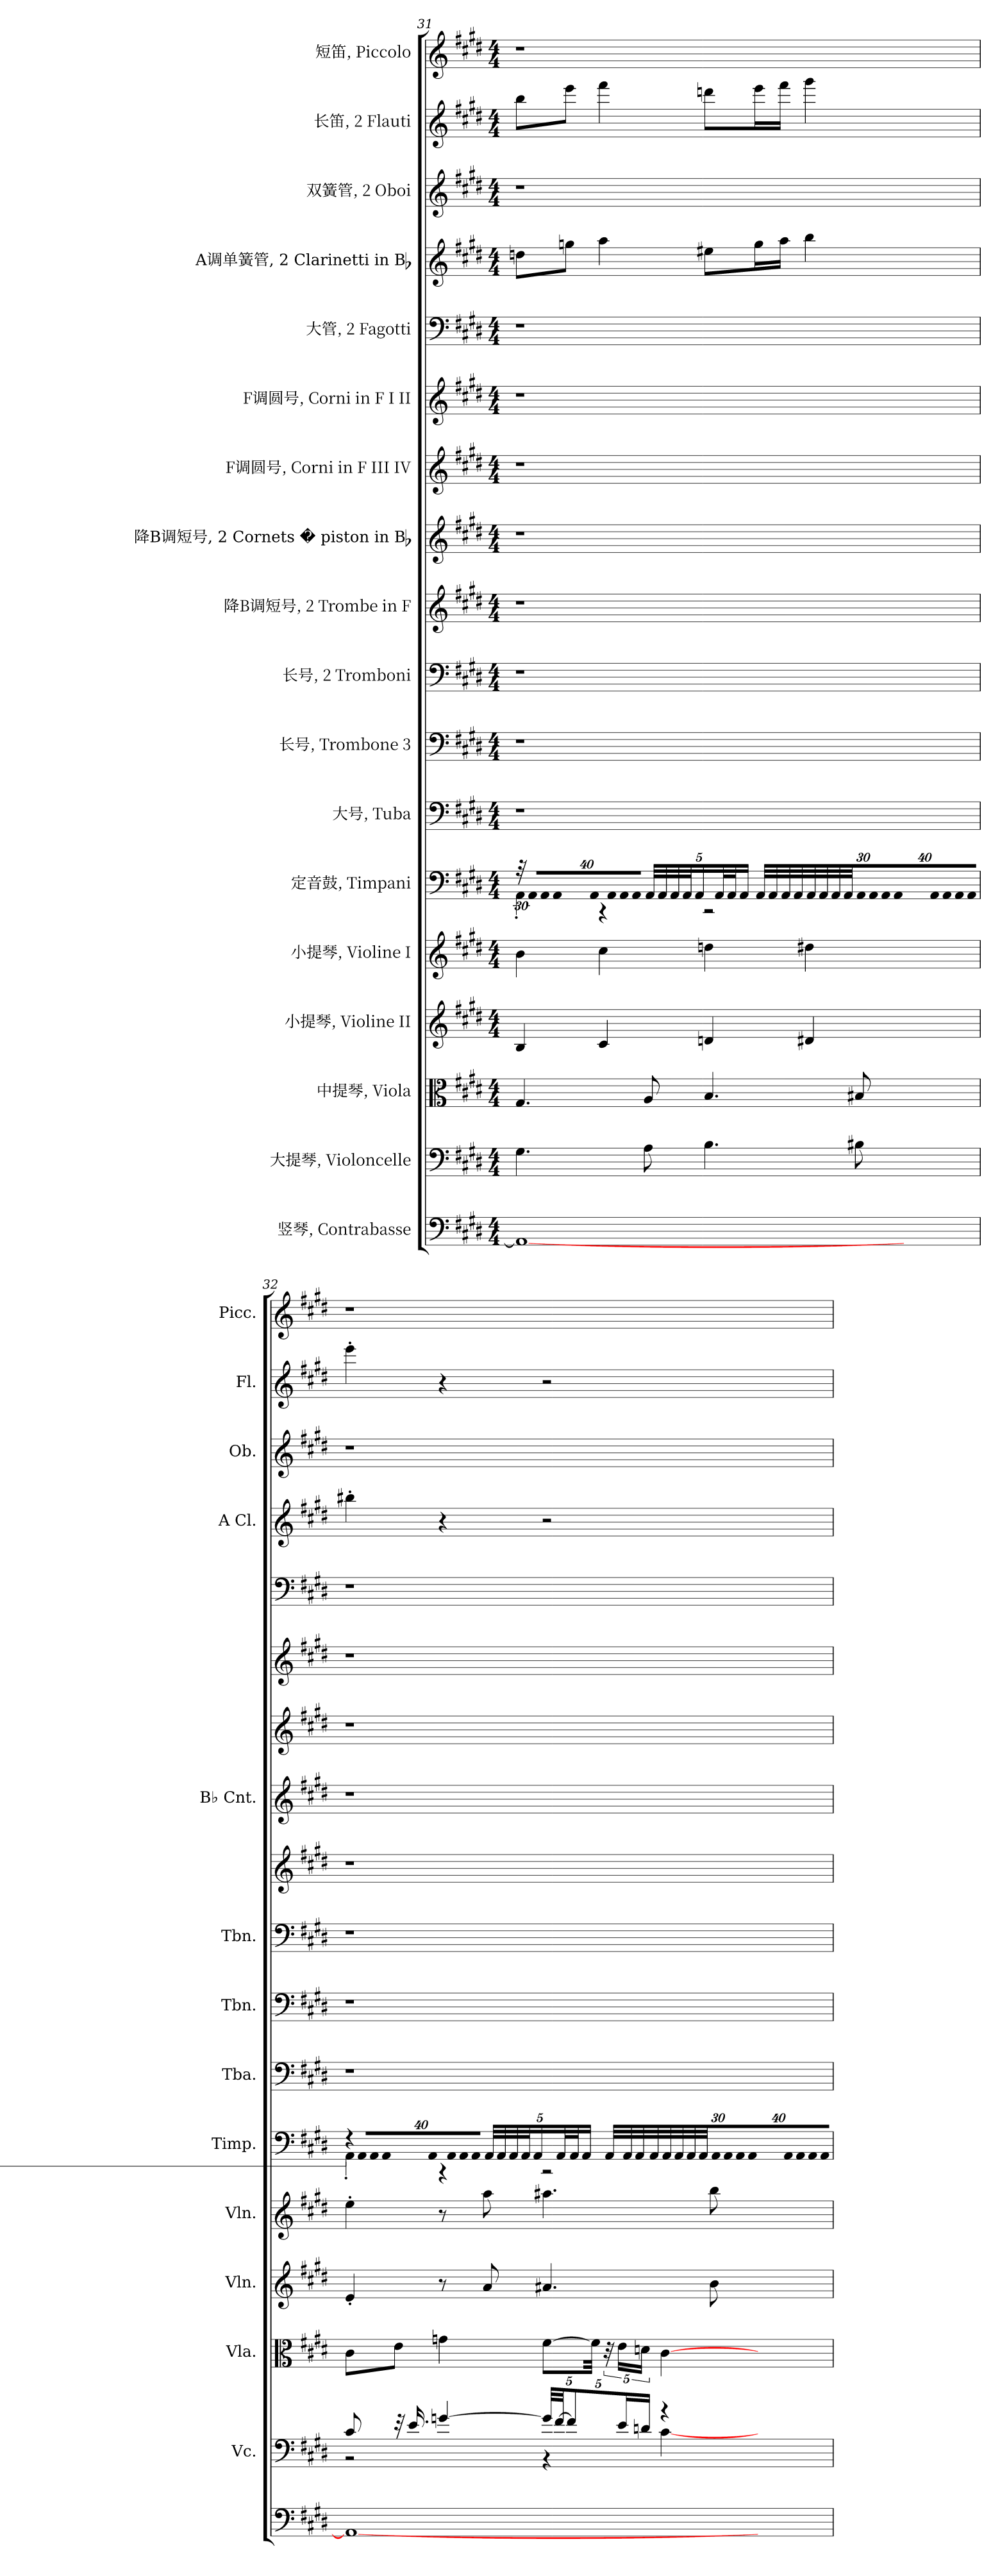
**kern	**kern	**kern	**kern	**kern	**kern	**kern	**kern	**kern	**kern	**kern	**kern	**kern	**kern	**kern	**kern	**kern	**kern
*part18	*part17	*part16	*part15	*part14	*part13	*part12	*part11	*part10	*part9	*part8	*part7	*part6	*part5	*part4	*part3	*part2	*part1
*staff18	*staff17	*staff16	*staff15	*staff14	*staff13	*staff12	*staff11	*staff10	*staff9	*staff8	*staff7	*staff6	*staff5	*staff4	*staff3	*staff2	*staff1
*I"竖琴, Contrabasse	*I"大提琴, Violoncelle	*I"中提琴, Viola	*I"小提琴, Violine II	*I"小提琴, Violine I	*I"定音鼓, Timpani	*I"大号, Tuba	*I"长号, Trombone 3	*I"长号, 2 Tromboni	*I"降B调短号, 2 Trombe in F	*I"降B调短号, 2 Cornets � piston in Bb	*I"F调圆号, Corni in F III IV	*I"F调圆号, Corni in F I II	*I"大管, 2 Fagotti	*I"A调单簧管, 2 Clarinetti in Bb	*I"双簧管, 2 Oboi	*I"长笛, 2 Flauti	*I"短笛, Piccolo
*	*I'Vc.	*I'Vla.	*I'Vln.	*I'Vln.	*I'Timp.	*I'Tba.	*I'Tbn.	*I'Tbn.	*	*I'B♭ Cnt.	*	*	*	*I'A Cl.	*I'Ob.	*I'Fl.	*I'Picc.
!!LO:PB:g=z
*clefF4	*clefF4	*clefC3	*clefG2	*clefG2	*clefF4	*clefF4	*clefF4	*clefF4	*clefG2	*clefG2	*clefG2	*clefG2	*clefF4	*clefG2	*clefG2	*clefG2	*clefG2
*	*	*	*	*	*	*	*	*	*ITrd1c2	*ITrd1c2	*ITrd4c7	*ITrd4c7	*	*ITrd2c3	*	*	*ITrd-7c-12
*k[f#c#g#d#]	*k[f#c#g#d#]	*k[f#c#g#d#]	*k[f#c#g#d#]	*k[f#c#g#d#]	*k[f#c#g#d#]	*k[f#c#g#d#]	*k[f#c#g#d#]	*k[f#c#g#d#]	*k[f#c#]	*k[f#c#]	*k[f#c#g#]	*k[f#c#g#]	*k[f#c#g#d#]	*k[f#c#g#d#a#e#b#]	*k[f#c#g#d#]	*k[f#c#g#d#]	*k[f#c#g#d#]
*M4/4	*M4/4	*M4/4	*M4/4	*M4/4	*M4/4	*M4/4	*M4/4	*M4/4	*M4/4	*M4/4	*M4/4	*M4/4	*M4/4	*M4/4	*M4/4	*M4/4	*M4/4
*MM122	*MM122	*MM122	*MM122	*MM122	*MM122	*MM122	*MM122	*MM122	*MM122	*MM122	*MM122	*MM122	*MM122	*MM122	*MM122	*MM122	*MM122
=31	=31	=31	=31	=31	=31	=31	=31	=31	=31	=31	=31	=31	=31	=31	=31	=31	=31
!	!	!	!	!	!LO:N:vis=64	!	!	!	!	!	!	!	!	!	!	!	!
*	*	*	*	*	*^	*	*	*	*	*	*	*	*	*	*	*	*
1AA_	4.G#\	4.G#/	4B/	4b\	960%17r	4AA'\	1r	1r	1r	1r	1r	1r	1r	1r	8bn\L	1r	8bb\L	1r
!	!	!	!	!	!LO:N:vis=32	!	!	!	!	!	!	!	!	!	!	!	!	!
.	.	.	.	.	640%23AA/LLL	.	.	.	.	.	.	.	.	.	.	.	.	.
!	!	!	!	!	!LO:N:vis=32	!	!	!	!	!	!	!	!	!	!	!	!	!
.	.	.	.	.	640%23AA/	.	.	.	.	.	.	.	.	.	.	.	.	.
!	!	!	!	!	!LO:N:vis=256%9	!	!	!	!	!	!	!	!	!	!	!	!	!
.	.	.	.	.	960%17AA/K	.	.	.	.	.	.	.	.	.	.	.	.	.
!	!	!	!	!	!LO:N:vis=32	!	!	!	!	!	!	!	!	!	!	!	!	!
.	.	.	.	.	640%23AA/	.	.	.	.	.	.	.	.	.	.	.	.	.
.	.	.	.	.	.	.	.	.	.	.	.	.	.	.	8een\J	.	8eee\J	.
!	!	!	!	!	!LO:N:vis=32	!	!	!	!	!	!	!	!	!	!	!	!	!
.	.	.	.	.	640%23AA/	.	.	.	.	.	.	.	.	.	.	.	.	.
!	!	!	!	!	!LO:N:vis=32	!	!	!	!	!	!	!	!	!	!	!	!	!
.	.	.	.	.	640%23AA/	.	.	.	.	.	.	.	.	.	.	.	.	.
!	!	!	!	!	!LO:N:vis=32	!	!	!	!	!	!	!	!	!	!	!	!	!
.	.	.	.	.	640%23AA/JJJ	.	.	.	.	.	.	.	.	.	.	.	.	.
.	.	.	4c#/	4cc#\	.	4r	.	.	.	.	.	.	.	.	4ff#\	.	4fff#\	.
*	*	*	*	*	*Xbrackettup	*	*	*	*	*	*	*	*	*	*	*	*	*
.	.	.	.	.	40AA/LLL	.	.	.	.	.	.	.	.	.	.	.	.	.
.	.	.	.	.	40AA/	.	.	.	.	.	.	.	.	.	.	.	.	.
.	.	.	.	.	40AA/	.	.	.	.	.	.	.	.	.	.	.	.	.
.	.	.	.	.	40AA/J	.	.	.	.	.	.	.	.	.	.	.	.	.
.	.	.	.	.	20AA/	.	.	.	.	.	.	.	.	.	.	.	.	.
.	8A\	8A/	.	.	.	.	.	.	.	.	.	.	.	.	.	.	.	.
.	.	.	.	.	40AA/L	.	.	.	.	.	.	.	.	.	.	.	.	.
.	.	.	.	.	40AA/J	.	.	.	.	.	.	.	.	.	.	.	.	.
.	.	.	.	.	20AA/JJ	.	.	.	.	.	.	.	.	.	.	.	.	.
.	4.B\	4.B/	4dn/	4ddn\	.	2r	.	.	.	.	.	.	.	.	8cc##X\L	.	8dddn\L	.
.	.	.	.	.	32AA/LLL	.	.	.	.	.	.	.	.	.	.	.	.	.
.	.	.	.	.	32AA/	.	.	.	.	.	.	.	.	.	.	.	.	.
.	.	.	.	.	32AA/	.	.	.	.	.	.	.	.	.	.	.	.	.
.	.	.	.	.	32AA/	.	.	.	.	.	.	.	.	.	.	.	.	.
.	.	.	.	.	.	.	.	.	.	.	.	.	.	.	16ee\L	.	16eee\L	.
.	.	.	.	.	32AA/	.	.	.	.	.	.	.	.	.	.	.	.	.
.	.	.	.	.	32AA/	.	.	.	.	.	.	.	.	.	.	.	.	.
.	.	.	.	.	.	.	.	.	.	.	.	.	.	.	16ff#\JJ	.	16fff#\JJ	.
.	.	.	.	.	32AA/	.	.	.	.	.	.	.	.	.	.	.	.	.
.	.	.	.	.	32AA/	.	.	.	.	.	.	.	.	.	.	.	.	.
.	.	.	4d#X/	4dd#X\	.	.	.	.	.	.	.	.	.	.	4gg#\	.	4ggg#\	.
!	!	!	!	!	!LO:N:vis=256%9	!	!	!	!	!	!	!	!	!	!	!	!	!
.	.	.	.	.	960%17AA/K	.	.	.	.	.	.	.	.	.	.	.	.	.
!	!	!	!	!	!LO:N:vis=32	!	!	!	!	!	!	!	!	!	!	!	!	!
.	.	.	.	.	640%23AA/	.	.	.	.	.	.	.	.	.	.	.	.	.
!	!	!	!	!	!LO:N:vis=32	!	!	!	!	!	!	!	!	!	!	!	!	!
.	.	.	.	.	640%23AA/	.	.	.	.	.	.	.	.	.	.	.	.	.
!	!	!	!	!	!LO:N:vis=256%9	!	!	!	!	!	!	!	!	!	!	!	!	!
.	.	.	.	.	960%17AA/K	.	.	.	.	.	.	.	.	.	.	.	.	.
!	!	!	!	!	!LO:N:vis=32	!	!	!	!	!	!	!	!	!	!	!	!	!
.	.	.	.	.	640%23AA/	.	.	.	.	.	.	.	.	.	.	.	.	.
.	8B#X\	8B#X/	.	.	.	.	.	.	.	.	.	.	.	.	.	.	.	.
!	!	!	!	!	!LO:N:vis=32	!	!	!	!	!	!	!	!	!	!	!	!	!
.	.	.	.	.	640%23AA/	.	.	.	.	.	.	.	.	.	.	.	.	.
!	!	!	!	!	!LO:N:vis=32	!	!	!	!	!	!	!	!	!	!	!	!	!
.	.	.	.	.	640%23AA/	.	.	.	.	.	.	.	.	.	.	.	.	.
!	!	!	!	!	!LO:N:vis=32	!	!	!	!	!	!	!	!	!	!	!	!	!
.	.	.	.	.	640%23AA/JJJ	.	.	.	.	.	.	.	.	.	.	.	.	.
480ryy	480ryy	480ryy	480ryy	480ryy	.	480ryy	480ryy	480ryy	480ryy	480ryy	480ryy	480ryy	480ryy	480ryy	480ryy	480ryy	480ryy	480ryy
!!LO:PB:g=z
=32	=32	=32	=32	=32	=32	=32	=32	=32	=32	=32	=32	=32	=32	=32	=32	=32	=32	=32
*	*^	*	*	*	*	*	*	*	*	*	*	*	*	*	*	*	*	*
*	*	*	*	*	*	*brackettup	*	*	*	*	*	*	*	*	*	*	*	*	*
*	*v	*v	*	*	*	*	*	*	*	*	*	*	*	*	*	*	*	*	*
*	*	*	*	*	*	*	*	*	*	*	*	*	*	*	*	*	*	*MM122
*	*^	*	*	*	*	*	*	*	*	*	*	*	*	*	*	*	*	*
!	!	!	!	!	!	!LO:N:vis=64	!	!	!	!	!	!	!	!	!	!	!	!	!
1AA_	8c#/	2r	8c#\L	4e'/	4ee'\	960%17r	4AA'\	1r	1r	1r	1r	1r	1r	1r	1r	4gg##X'\	1r	4eee'\	1r
!	!	!	!	!	!	!LO:N:vis=32	!	!	!	!	!	!	!	!	!	!	!	!	!
.	.	.	.	.	.	640%23AA/LLL	.	.	.	.	.	.	.	.	.	.	.	.	.
!	!	!	!	!	!	!LO:N:vis=32	!	!	!	!	!	!	!	!	!	!	!	!	!
.	.	.	.	.	.	640%23AA/	.	.	.	.	.	.	.	.	.	.	.	.	.
!	!	!	!	!	!	!LO:N:vis=256%9	!	!	!	!	!	!	!	!	!	!	!	!	!
.	.	.	.	.	.	960%17AA/K	.	.	.	.	.	.	.	.	.	.	.	.	.
!	!	!	!	!	!	!LO:N:vis=32	!	!	!	!	!	!	!	!	!	!	!	!	!
.	.	.	.	.	.	640%23AA/	.	.	.	.	.	.	.	.	.	.	.	.	.
.	32r	.	8e\J	.	.	.	.	.	.	.	.	.	.	.	.	.	.	.	.
!	!	!	!	!	!	!LO:N:vis=32	!	!	!	!	!	!	!	!	!	!	!	!	!
.	.	.	.	.	.	640%23AA/	.	.	.	.	.	.	.	.	.	.	.	.	.
.	16.e/	.	.	.	.	.	.	.	.	.	.	.	.	.	.	.	.	.	.
!	!	!	!	!	!	!LO:N:vis=32	!	!	!	!	!	!	!	!	!	!	!	!	!
.	.	.	.	.	.	640%23AA/	.	.	.	.	.	.	.	.	.	.	.	.	.
!	!	!	!	!	!	!LO:N:vis=32	!	!	!	!	!	!	!	!	!	!	!	!	!
.	.	.	.	.	.	640%23AA/JJJ	.	.	.	.	.	.	.	.	.	.	.	.	.
.	[4gn/	.	4gn\	8r	8r	.	4r	.	.	.	.	.	.	.	.	4r	.	4r	.
*	*	*	*	*	*	*Xbrackettup	*	*	*	*	*	*	*	*	*	*	*	*	*
.	.	.	.	.	.	40AA/LLL	.	.	.	.	.	.	.	.	.	.	.	.	.
.	.	.	.	.	.	40AA/	.	.	.	.	.	.	.	.	.	.	.	.	.
.	.	.	.	.	.	40AA/	.	.	.	.	.	.	.	.	.	.	.	.	.
.	.	.	.	.	.	40AA/J	.	.	.	.	.	.	.	.	.	.	.	.	.
.	.	.	.	.	.	20AA/	.	.	.	.	.	.	.	.	.	.	.	.	.
.	.	.	.	8a/	8aa\	.	.	.	.	.	.	.	.	.	.	.	.	.	.
.	.	.	.	.	.	40AA/L	.	.	.	.	.	.	.	.	.	.	.	.	.
.	.	.	.	.	.	40AA/J	.	.	.	.	.	.	.	.	.	.	.	.	.
.	.	.	.	.	.	20AA/JJ	.	.	.	.	.	.	.	.	.	.	.	.	.
*	*Xbrackettup	*	*	*	*	*	*	*	*	*	*	*	*	*	*	*	*	*	*
.	40g/LLL]	4r	[10f#\L	4.a#X/	4.aa#X\	.	2r	.	.	.	.	.	.	.	.	2r	.	2r	.
.	.	.	.	.	.	32AA/LLL	.	.	.	.	.	.	.	.	.	.	.	.	.
.	[40f#/JJ	.	.	.	.	.	.	.	.	.	.	.	.	.	.	.	.	.	.
.	.	.	.	.	.	32AA/	.	.	.	.	.	.	.	.	.	.	.	.	.
.	10f#/]	.	.	.	.	.	.	.	.	.	.	.	.	.	.	.	.	.	.
.	.	.	.	.	.	32AA/	.	.	.	.	.	.	.	.	.	.	.	.	.
.	.	.	.	.	.	32AA/	.	.	.	.	.	.	.	.	.	.	.	.	.
.	.	.	40f#\Jkk]	.	.	.	.	.	.	.	.	.	.	.	.	.	.	.	.
.	.	.	40r	.	.	.	.	.	.	.	.	.	.	.	.	.	.	.	.
.	.	.	.	.	.	32AA/	.	.	.	.	.	.	.	.	.	.	.	.	.
.	20e/L	.	20e\LL	.	.	.	.	.	.	.	.	.	.	.	.	.	.	.	.
.	.	.	.	.	.	32AA/	.	.	.	.	.	.	.	.	.	.	.	.	.
.	.	.	.	.	.	32AA/	.	.	.	.	.	.	.	.	.	.	.	.	.
.	20dn/JJ	.	20dn\JJ	.	.	.	.	.	.	.	.	.	.	.	.	.	.	.	.
.	.	.	.	.	.	32AA/	.	.	.	.	.	.	.	.	.	.	.	.	.
.	4r	[4c#\	[4c#\	.	.	.	.	.	.	.	.	.	.	.	.	.	.	.	.
!	!	!	!	!	!	!LO:N:vis=256%9	!	!	!	!	!	!	!	!	!	!	!	!	!
.	.	.	.	.	.	960%17AA/K	.	.	.	.	.	.	.	.	.	.	.	.	.
!	!	!	!	!	!	!LO:N:vis=32	!	!	!	!	!	!	!	!	!	!	!	!	!
.	.	.	.	.	.	640%23AA/	.	.	.	.	.	.	.	.	.	.	.	.	.
!	!	!	!	!	!	!LO:N:vis=32	!	!	!	!	!	!	!	!	!	!	!	!	!
.	.	.	.	.	.	640%23AA/	.	.	.	.	.	.	.	.	.	.	.	.	.
!	!	!	!	!	!	!LO:N:vis=256%9	!	!	!	!	!	!	!	!	!	!	!	!	!
.	.	.	.	.	.	960%17AA/K	.	.	.	.	.	.	.	.	.	.	.	.	.
!	!	!	!	!	!	!LO:N:vis=32	!	!	!	!	!	!	!	!	!	!	!	!	!
.	.	.	.	.	.	640%23AA/	.	.	.	.	.	.	.	.	.	.	.	.	.
.	.	.	.	8b\	8bb\	.	.	.	.	.	.	.	.	.	.	.	.	.	.
!	!	!	!	!	!	!LO:N:vis=32	!	!	!	!	!	!	!	!	!	!	!	!	!
.	.	.	.	.	.	640%23AA/	.	.	.	.	.	.	.	.	.	.	.	.	.
!	!	!	!	!	!	!LO:N:vis=32	!	!	!	!	!	!	!	!	!	!	!	!	!
.	.	.	.	.	.	640%23AA/	.	.	.	.	.	.	.	.	.	.	.	.	.
!	!	!	!	!	!	!LO:N:vis=32	!	!	!	!	!	!	!	!	!	!	!	!	!
.	.	.	.	.	.	640%23AA/JJJ	.	.	.	.	.	.	.	.	.	.	.	.	.
480ryy	480ryy	480ryy	480ryy	480ryy	480ryy	.	480ryy	480ryy	480ryy	480ryy	480ryy	480ryy	480ryy	480ryy	480ryy	480ryy	480ryy	480ryy	480ryy
*	*v	*v	*	*	*	*v	*v	*	*	*	*	*	*	*	*	*	*	*	*
=	=	=	=	=	=	=	=	=	=	=	=	=	=	=	=	=	=
*-	*-	*-	*-	*-	*-	*-	*-	*-	*-	*-	*-	*-	*-	*-	*-	*-	*-
